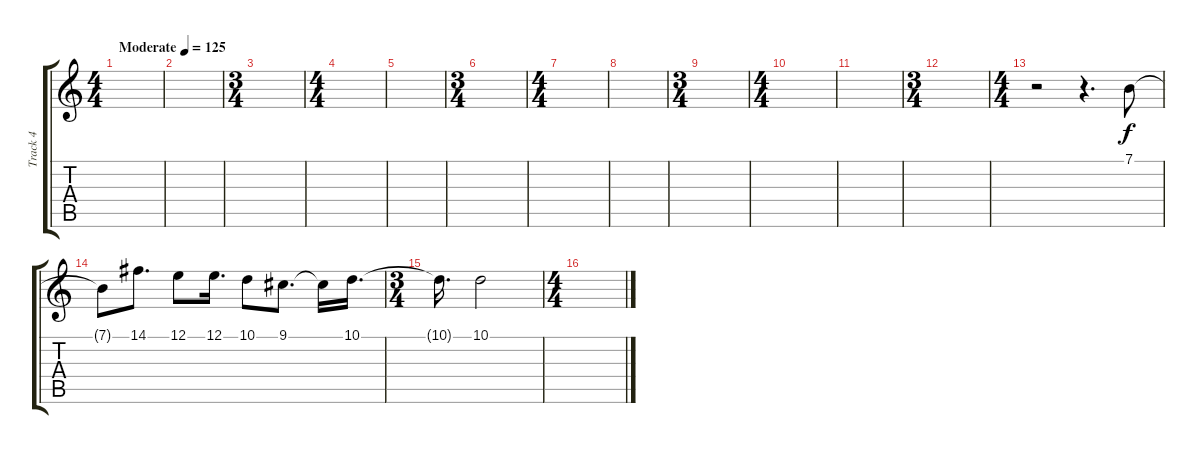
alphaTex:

\track ("Track 4" "Track 4") {instrument viola}
\staff {score tabs}
\tuning (E4 B3 G3 D3 A2 E2) {hide}
\ts (4 4)
\tempo (125 "Moderate")
\clef g2
\ks c
|
|
\ts (3 4)
|
\ts (4 4)
|
|
\ts (3 4)
|
\ts (4 4)
|
|
\ts (3 4)
|
\ts (4 4)
|
|
\ts (3 4)
|
\ts (4 4)
r.2 r.4{d} 7.1.8 |
7.1{t}.8 14.1.8{d} 12.1.8 12.1.16{d} 10.1.8 9.1.8{d} 9.1{t}.16 10.1.16{d} |
\ts (3 4)
10.1{t}.16{d} 10.1.2 |
\ts (4 4)
